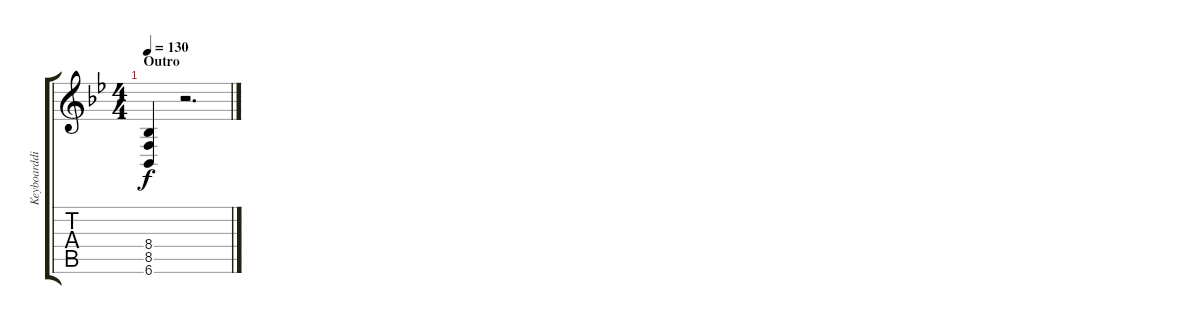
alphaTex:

\track ("Keyboardding" "Keyboarddi") {instrument lead1square}
\staff {score tabs}
\tuning (E4 B3 G3 D3 A2 E2) {hide}
\ts (4 4)
\section ("" "Outro")
\tempo 130
\clef g2
\ks bb
(8.4 8.5 6.6).4{dy f} r.2{d}
